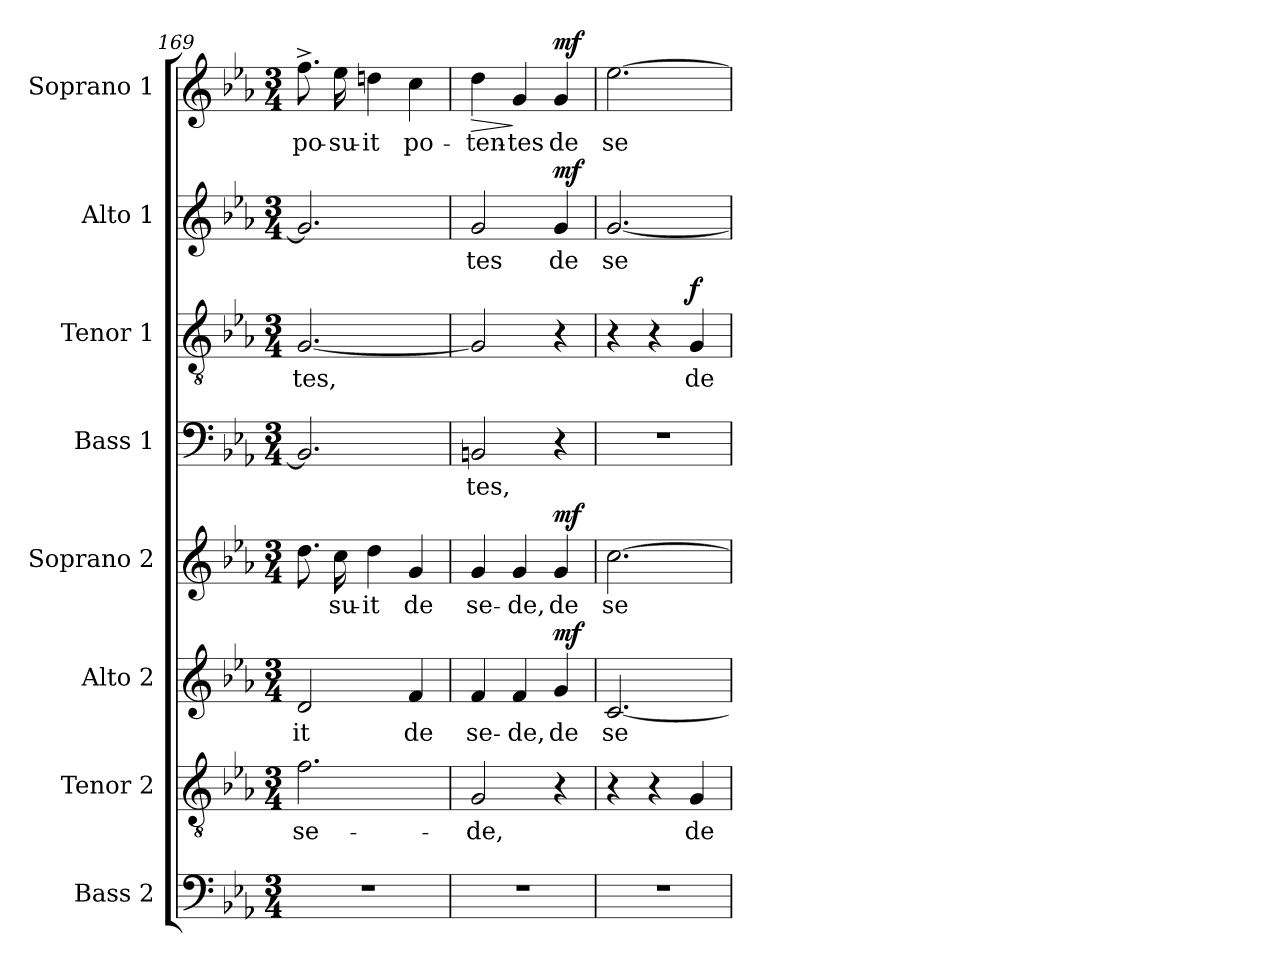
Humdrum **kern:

**kern	**kern	**text	**kern	**text	**dynam	**kern	**text	**dynam	**kern	**text	**kern	**text	**dynam	**kern	**text	**dynam	**kern	**text	**dynam
*part8	*part7	*part7	*part6	*part6	*part6	*part5	*part5	*part5	*part4	*part4	*part3	*part3	*part3	*part2	*part2	*part2	*part1	*part1	*part1
*staff8	*staff7	*staff7	*staff6	*staff6	*staff6	*staff5	*staff5	*staff5	*staff4	*staff4	*staff3	*staff3	*staff3	*staff2	*staff2	*staff2	*staff1	*staff1	*staff1
*I"Bass 2	*I"Tenor 2	*	*I"Alto 2	*	*	*I"Soprano 2	*	*	*I"Bass 1	*	*I"Tenor 1	*	*	*I"Alto 1	*	*	*I"Soprano 1	*	*
*I'B 2.	*I'T 2.	*	*I'A 2.	*	*	*I'S 2.	*	*	*I'B 1.	*	*I'T 1.	*	*	*I'A 1.	*	*	*I'S 1.	*	*
*clefF4	*clefGv2	*	*clefG2	*	*	*clefG2	*	*	*clefF4	*	*clefGv2	*	*	*clefG2	*	*	*clefG2	*	*
*	*ITrd7c12	*	*	*	*	*	*	*	*	*	*ITrd7c12	*	*	*	*	*	*	*	*
*k[b-e-a-]	*k[b-e-a-]	*	*k[b-e-a-]	*	*	*k[b-e-a-]	*	*	*k[b-e-a-]	*	*k[b-e-a-]	*	*	*k[b-e-a-]	*	*	*k[b-e-a-]	*	*
*E-:	*E-:	*	*E-:	*	*	*E-:	*	*	*E-:	*	*E-:	*	*	*E-:	*	*	*E-:	*	*
*M3/4	*M3/4	*	*M3/4	*	*	*M3/4	*	*	*M3/4	*	*M3/4	*	*	*M3/4	*	*	*M3/4	*	*
=169	=169	=169	=169	=169	=169	=169	=169	=169	=169	=169	=169	=169	=169	=169	=169	=169	=169	=169	=169
!LO:N:vis=1	!	!	!	!	!	!	!	!	!	!	!	!	!	!	!	!	!	!	!
!	!	!LO:LY:b:color=#000000	!	!	!	!	!	!	!	!	!	!	!	!	!	!	!	!	!
!	!	!	!	!LO:LY:b:color=#000000	!	!	!	!	!	!	!	!	!	!	!	!	!	!	!
!	!	!	!	!	!	!	!	!	!	!	!	!LO:LY:b:color=#000000	!	!	!	!	!	!	!
!	!	!	!	!	!	!	!	!	!	!	!	!	!	!	!	!	!	!LO:LY:b:color=#000000	!
2.r	2.Fi\	se-	2di/	-it	.	8.ddi\	.	.	2.BBi/]	.	[2.GGi/	-tes,	.	2.gi/]	.	.	8.ff^i\	-po-	.
!	!	!	!	!	!	!	!LO:LY:b:color=#000000	!	!	!	!	!	!	!	!	!	!	!	!
!	!	!	!	!	!	!	!	!	!	!	!	!	!	!	!	!	!	!LO:LY:b:color=#000000	!
.	.	.	.	.	.	16cci\	-su-	.	.	.	.	.	.	.	.	.	16ee-i\	-su-	.
!	!	!	!	!	!	!	!LO:LY:b:color=#000000	!	!	!	!	!	!	!	!	!	!	!	!
!	!	!	!	!	!	!	!	!	!	!	!	!	!	!	!	!	!	!LO:LY:b:color=#000000	!
.	.	.	.	.	.	4ddi\	-it	.	.	.	.	.	.	.	.	.	4ddni\	-it	.
!	!	!	!	!LO:LY:b:color=#000000	!	!	!	!	!	!	!	!	!	!	!	!	!	!	!
!	!	!	!	!	!	!	!LO:LY:b:color=#000000	!	!	!	!	!	!	!	!	!	!	!	!
!	!	!	!	!	!	!	!	!	!	!	!	!	!	!	!	!	!	!LO:LY:b:color=#000000	!
.	.	.	4fi/	de	.	4gi/	de	.	.	.	.	.	.	.	.	.	4cci\	po-	.
=170	=170	=170	=170	=170	=170	=170	=170	=170	=170	=170	=170	=170	=170	=170	=170	=170	=170	=170	=170
!LO:N:vis=1	!	!	!	!	!	!	!	!	!	!	!	!	!	!	!	!	!	!	!
!	!	!LO:LY:b:color=#000000	!	!	!	!	!	!	!	!	!	!	!	!	!	!	!	!	!
!	!	!	!	!LO:LY:b:color=#000000	!	!	!	!	!	!	!	!	!	!	!	!	!	!	!
!	!	!	!	!	!	!	!LO:LY:b:color=#000000	!	!	!	!	!	!	!	!	!	!	!	!
!	!	!	!	!	!	!	!	!	!	!LO:LY:b:color=#000000	!	!	!	!	!	!	!	!	!
!	!	!	!	!	!	!	!	!	!	!	!	!	!	!	!LO:LY:b:color=#000000	!	!	!	!
!	!	!	!	!	!	!	!	!	!	!	!	!	!	!	!	!	!	!LO:LY:b:color=#000000	!LO:HP:b
2.r	2GGi/	-de,	4fi/	se-	.	4gi/	se-	.	2BBni/	-tes,	2GGi/]	.	.	2gi/	-tes	.	4ddi\	-ten-	>
!	!	!	!	!LO:LY:b:color=#000000	!	!	!	!	!	!	!	!	!	!	!	!	!	!	!
!	!	!	!	!	!	!	!LO:LY:b:color=#000000	!	!	!	!	!	!	!	!	!	!	!	!
!	!	!	!	!	!	!	!	!	!	!	!	!	!	!	!	!	!	!LO:LY:b:color=#000000	!
.	.	.	4fi/	-de,	.	4gi/	-de,	.	.	.	.	.	.	.	.	.	4gi/	-tes	]
!	!	!	!	!LO:LY:b:color=#000000	!	!	!	!	!	!	!	!	!	!	!	!	!	!	!
!	!	!	!	!	!	!	!LO:LY:b:color=#000000	!	!	!	!	!	!	!	!	!	!	!	!
!	!	!	!	!	!	!	!	!	!	!	!	!	!	!	!LO:LY:b:color=#000000	!	!	!	!
!	!	!	!	!	!	!	!	!	!	!	!	!	!	!	!	!	!	!LO:LY:b:color=#000000	!
.	4r	.	4gi/	de	mf	4gi/	de	mf	4r	.	4r	.	.	4gi/	de	mf	4gi/	de	mf
=171	=171	=171	=171	=171	=171	=171	=171	=171	=171	=171	=171	=171	=171	=171	=171	=171	=171	=171	=171
!LO:N:vis=1	!	!	!	!	!	!	!	!	!	!	!	!	!	!	!	!	!	!	!
!	!	!	!	!LO:LY:b:color=#000000	!	!	!	!	!	!	!	!	!	!	!	!	!	!	!
!	!	!	!	!	!	!	!LO:LY:b:color=#000000	!	!LO:N:vis=1	!	!	!	!	!	!	!	!	!	!
!	!	!	!	!	!	!	!	!	!	!	!	!	!	!	!LO:LY:b:color=#000000	!	!	!	!
!	!	!	!	!	!	!	!	!	!	!	!	!	!	!	!	!	!	!LO:LY:b:color=#000000	!
2.r	4r	.	[2.ci/	se-	.	[2.cci\	se-	.	2.r	.	4r	.	.	[2.gi/	se-	.	[2.ee-i\	se-	.
.	4r	.	.	.	.	.	.	.	.	.	4r	.	.	.	.	.	.	.	.
!	!	!LO:LY:b:color=#000000	!	!	!	!	!	!	!	!	!	!	!	!	!	!	!	!	!
!	!	!	!	!	!	!	!	!	!	!	!	!LO:LY:b:color=#000000	!	!	!	!	!	!	!
.	4GGi/	de-	.	.	.	.	.	.	.	.	4GGi/	de-	f	.	.	.	.	.	.
=	=	=	=	=	=	=	=	=	=	=	=	=	=	=	=	=	=	=	=
*-	*-	*-	*-	*-	*-	*-	*-	*-	*-	*-	*-	*-	*-	*-	*-	*-	*-	*-	*-
